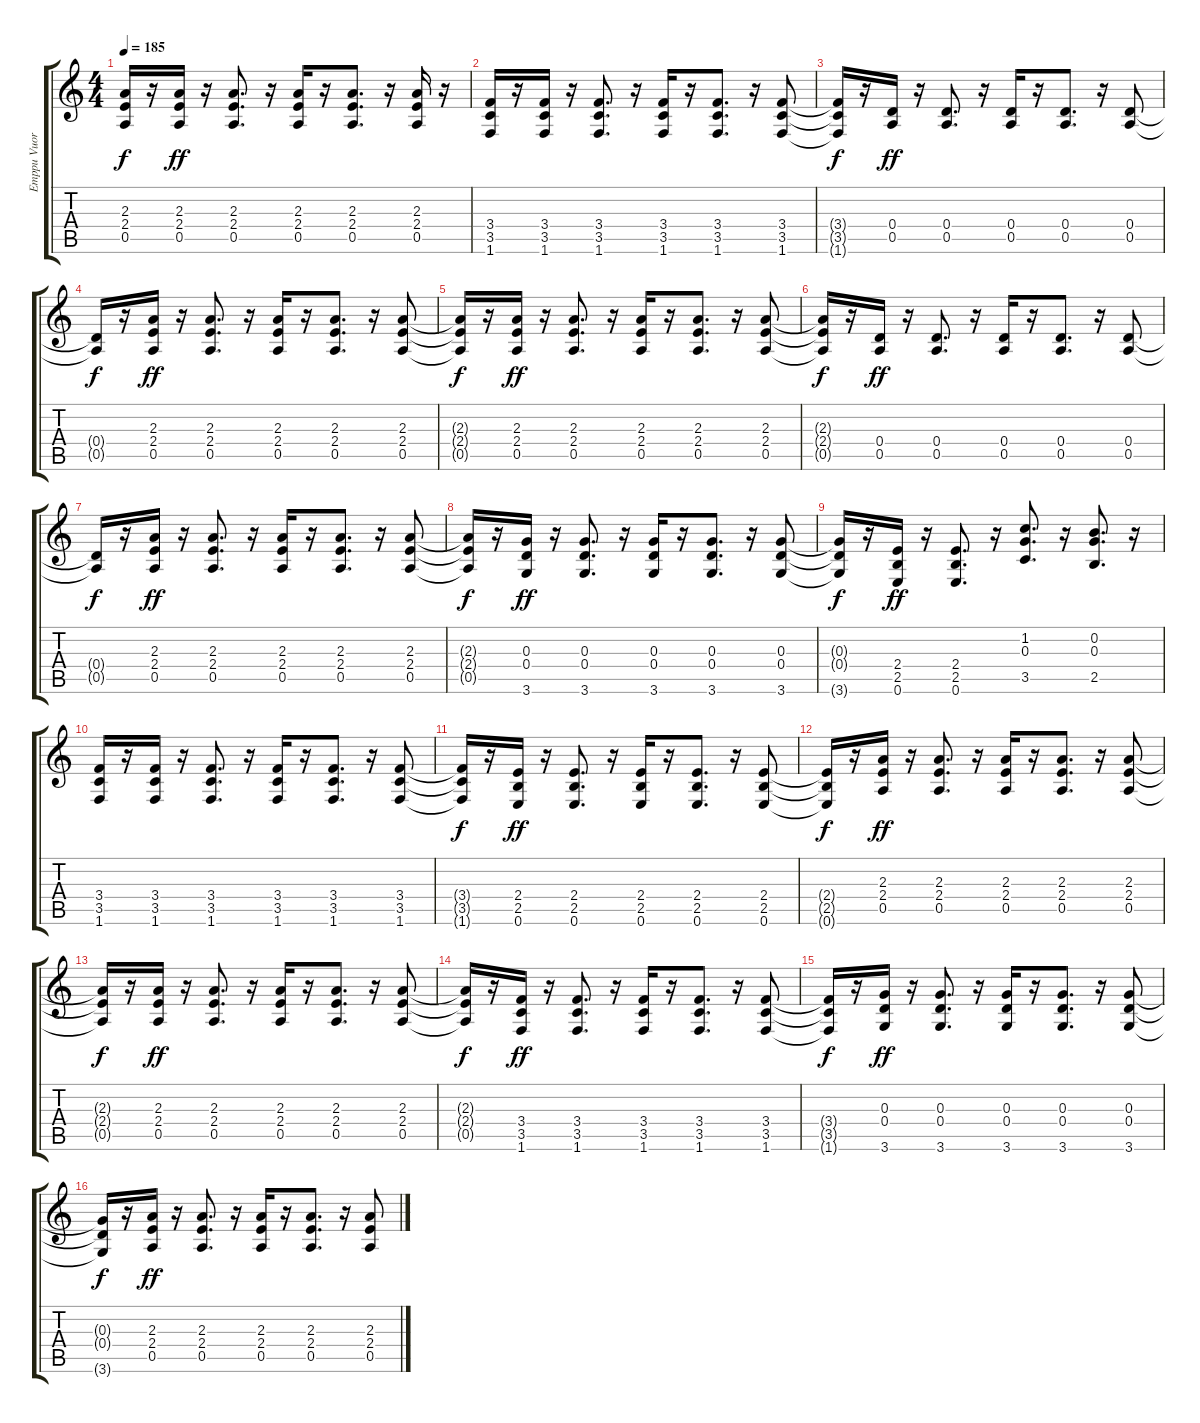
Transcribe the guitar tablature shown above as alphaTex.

\track ("Emppu Vuorinen" "Emppu Vuor") {instrument distortionguitar}
\staff {score tabs}
\tuning (E4 B3 G3 D3 A2 E2) {hide}
\ts (4 4)
\tempo 185
\clef g2
\ks c
(2.3{t} 2.4{t} 0.5{t}).16{dy f} r.16 (2.3 2.4 0.5).16{dy ff} r.16 (2.3 2.4 0.5).8{d} r.16 (2.3 2.4 0.5).16 r.16 (2.3 2.4 0.5).8{d} r.16 (2.3 2.4 0.5).16 r.16 |
(3.4 3.5 1.6).16 r.16 (3.4 3.5 1.6).16 r.16 (3.4 3.5 1.6).8{d} r.16 (3.4 3.5 1.6).16 r.16 (3.4 3.5 1.6).8{d} r.16 (3.4 3.5 1.6).8 |
(3.4{t} 3.5{t} 1.6{t}).16{dy f} r.16 (0.4 0.5).16{dy ff} r.16 (0.4 0.5).8{d} r.16 (0.4 0.5).16 r.16 (0.4 0.5).8{d} r.16 (0.4 0.5).8 |
(0.4{t} 0.5{t}).16{dy f} r.16 (2.3 2.4 0.5).16{dy ff} r.16 (2.3 2.4 0.5).8{d} r.16 (2.3 2.4 0.5).16 r.16 (2.3 2.4 0.5).8{d} r.16 (2.3 2.4 0.5).8 |
(2.3{t} 2.4{t} 0.5{t}).16{dy f} r.16 (2.3 2.4 0.5).16{dy ff} r.16 (2.3 2.4 0.5).8{d} r.16 (2.3 2.4 0.5).16 r.16 (2.3 2.4 0.5).8{d} r.16 (2.3 2.4 0.5).8 |
(2.3{t} 2.4{t} 0.5{t}).16{dy f} r.16 (0.4 0.5).16{dy ff} r.16 (0.4 0.5).8{d} r.16 (0.4 0.5).16 r.16 (0.4 0.5).8{d} r.16 (0.4 0.5).8 |
(0.4{t} 0.5{t}).16{dy f} r.16 (2.3 2.4 0.5).16{dy ff} r.16 (2.3 2.4 0.5).8{d} r.16 (2.3 2.4 0.5).16 r.16 (2.3 2.4 0.5).8{d} r.16 (2.3 2.4 0.5).8 |
(2.3{t} 2.4{t} 0.5{t}).16{dy f} r.16 (0.3 0.4 3.6).16{dy ff} r.16 (0.3 0.4 3.6).8{d} r.16 (0.3 0.4 3.6).16 r.16 (0.3 0.4 3.6).8{d} r.16 (0.3 0.4 3.6).8 |
(0.3{t} 0.4{t} 3.6{t}).16{dy f} r.16 (2.4 2.5 0.6).16{dy ff} r.16 (2.4 2.5 0.6).8{d} r.16 (1.2 0.3 3.5).8{d} r.16 (0.2 0.3 2.5).8{d} r.16 |
(3.4 3.5 1.6).16{volume 12} r.16 (3.4 3.5 1.6).16 r.16 (3.4 3.5 1.6).8{d volume 12} r.16 (3.4 3.5 1.6).16{volume 12} r.16 (3.4 3.5 1.6).8{d} r.16 (3.4 3.5 1.6).8{volume 12} |
(3.4{t} 3.5{t} 1.6{t}).16{dy f} r.16 (2.4 2.5 0.6).16{dy ff volume 12} r.16 (2.4 2.5 0.6).8{d volume 12} r.16 (2.4 2.5 0.6).16{volume 12} r.16 (2.4 2.5 0.6).8{d} r.16 (2.4 2.5 0.6).8{volume 12} |
(2.4{t} 2.5{t} 0.6{t}).16{dy f} r.16 (2.3 2.4 0.5).16{dy ff volume 12} r.16 (2.3 2.4 0.5).8{d volume 11} r.16 (2.3 2.4 0.5).16{volume 11} r.16 (2.3 2.4 0.5).8{d} r.16 (2.3 2.4 0.5).8{volume 11} |
(2.3{t} 2.4{t} 0.5{t}).16{dy f} r.16 (2.3 2.4 0.5).16{dy ff volume 11} r.16 (2.3 2.4 0.5).8{d} r.16 (2.3 2.4 0.5).16{volume 11} r.16 (2.3 2.4 0.5).8{d volume 11} r.16 (2.3 2.4 0.5).8{volume 10} |
(2.3{t} 2.4{t} 0.5{t}).16{dy f} r.16 (3.4 3.5 1.6).16{dy ff volume 10} r.16 (3.4 3.5 1.6).8{d} r.16 (3.4 3.5 1.6).16{volume 10} r.16 (3.4 3.5 1.6).8{d volume 10} r.16 (3.4 3.5 1.6).8{volume 10} |
(3.4{t} 3.5{t} 1.6{t}).16{dy f} r.16 (0.3 0.4 3.6).16{dy ff volume 10} r.16 (0.3 0.4 3.6).8{d} r.16 (0.3 0.4 3.6).16{volume 10} r.16 (0.3 0.4 3.6).8{d volume 10} r.16 (0.3 0.4 3.6).8{volume 10} |
(0.3{t} 0.4{t} 3.6{t}).16{dy f} r.16 (2.3 2.4 0.5).16{dy ff volume 9} r.16 (2.3 2.4 0.5).8{d volume 9} r.16 (2.3 2.4 0.5).16{volume 9} r.16 (2.3 2.4 0.5).8{d} r.16 (2.3 2.4 0.5).8{volume 9}
